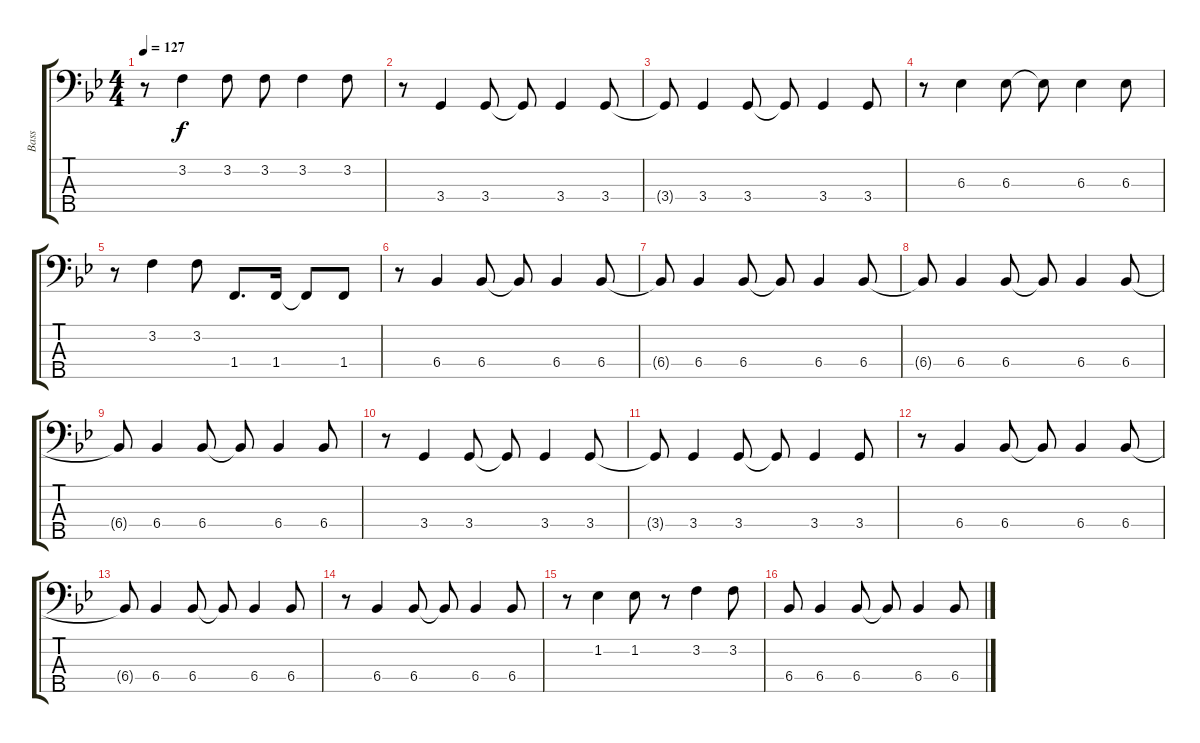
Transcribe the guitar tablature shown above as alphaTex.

\track ("Bass" "Bass") {instrument electricbasspick}
\staff {score tabs}
\tuning (G2 D2 A1 E1 B0) {hide}
\ts (4 4)
\tempo 127
\clef f4
\ks bb
r.8{dy f} 3.2.4 3.2.8 3.2.8 3.2.4 3.2.8 |
r.8 3.4.4 3.4.8 3.4{t}.8 3.4.4 3.4.8 |
3.4{t}.8 3.4.4 3.4.8 3.4{t}.8 3.4.4 3.4.8 |
r.8 6.3.4 6.3.8 6.3{t}.8 6.3.4 6.3.8 |
r.8 3.2.4 3.2.8 1.4.8{d} 1.4.16 1.4{t}.8 1.4.8 |
r.8 6.4.4 6.4.8 6.4{t}.8 6.4.4 6.4.8 |
6.4{t}.8 6.4.4 6.4.8 6.4{t}.8 6.4.4 6.4.8 |
6.4{t}.8 6.4.4 6.4.8 6.4{t}.8 6.4.4 6.4.8 |
6.4{t}.8 6.4.4 6.4.8 6.4{t}.8 6.4.4 6.4.8 |
r.8 3.4.4 3.4.8 3.4{t}.8 3.4.4 3.4.8 |
3.4{t}.8 3.4.4 3.4.8 3.4{t}.8 3.4.4 3.4.8 |
r.8 6.4.4 6.4.8 6.4{t}.8 6.4.4 6.4.8 |
6.4{t}.8 6.4.4 6.4.8 6.4{t}.8 6.4.4 6.4.8 |
r.8 6.4.4 6.4.8 6.4{t}.8 6.4.4 6.4.8 |
r.8 1.2.4 1.2.8 r.8 3.2.4 3.2.8 |
6.4.8 6.4.4 6.4.8 6.4{t}.8 6.4.4 6.4.8
